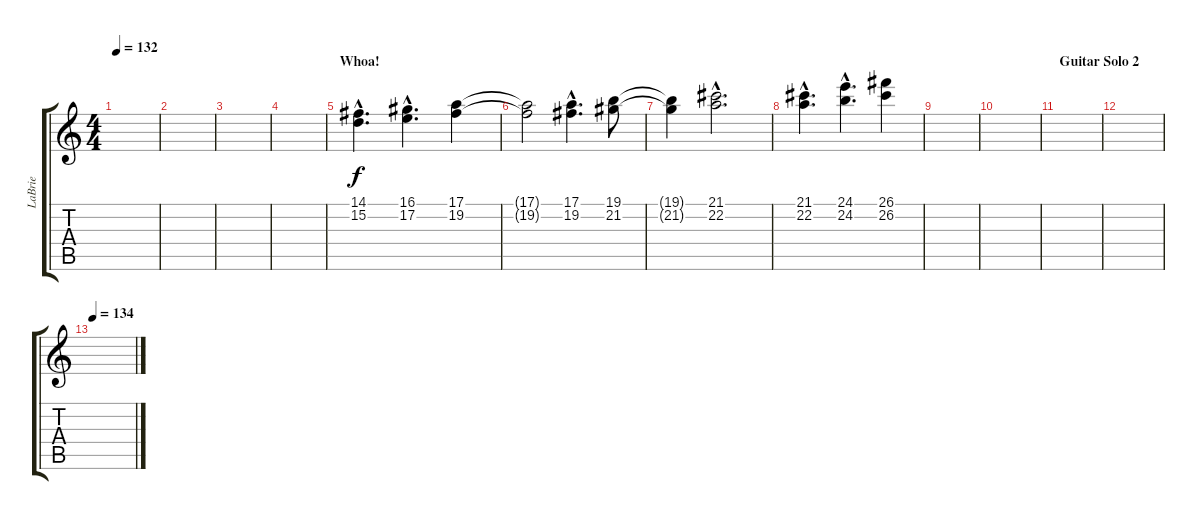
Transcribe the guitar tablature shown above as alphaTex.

\track ("LaBrie" "LaBrie") {instrument voiceoohs}
\staff {score tabs}
\tuning (E4 B3 G3 D3 A2 E2) {hide}
\ts (4 4)
\tempo 132
\clef g2
\ks c
|
|
|
|
\section ("" "Whoa!")
(14.1{hac} 15.2{hac}).4{d} (16.1{hac} 17.2{hac}).4{d} (17.1 19.2).4 |
(17.1{t} 19.2{t}).2 (17.1{hac} 19.2{hac}).4{d} (19.1 21.2).8 |
(19.1{t} 21.2{t}).4 (21.1{hac} 22.2{hac}).2{d} |
(21.1{hac} 22.2{hac}).4{d} (24.1{hac} 24.2{hac}).4{d} (26.1 26.2).4 |
|
|
\section ("" "Guitar Solo 2")
|
|
\tempo 134
